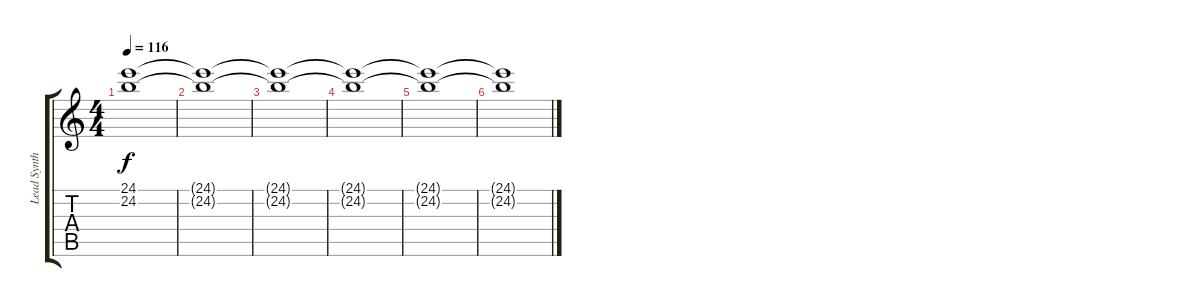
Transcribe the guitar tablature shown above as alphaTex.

\track ("Lead Synth2" "Lead Synth") {instrument tremolostrings}
\staff {score tabs}
\tuning (E4 B3 G3 D3 A2 E2) {hide}
\ts (4 4)
\tempo 116
\clef g2
\ks c
(24.1{t} 24.2{t}).1{dy f volume 5} |
(24.1{t} 24.2{t}).1 |
(24.1{t} 24.2{t}).1 |
(24.1{t} 24.2{t}).1 |
(24.1{t} 24.2{t}).1 |
(24.1{t} 24.2{t}).1
